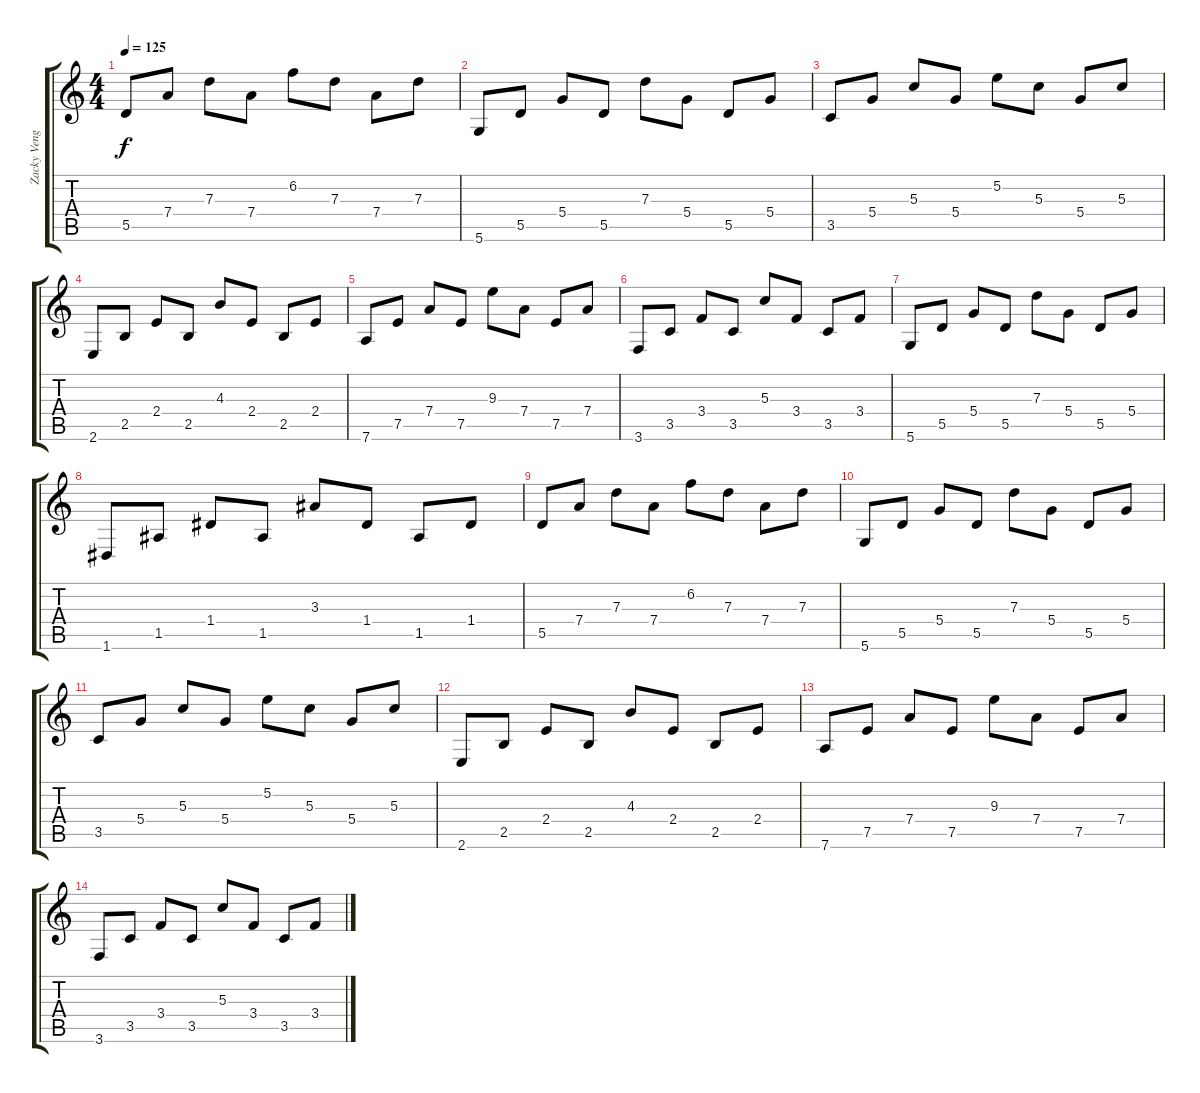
\track ("Zacky Vengeance" "Zacky Veng") {instrument distortionguitar}
\staff {score tabs}
\tuning (E4 B3 G3 D3 A2 D2) {hide}
\ts (4 4)
\tempo 125
\clef g2
\ks c
5.5.8{dy f volume 13} 7.4.8 7.3.8 7.4.8 6.2.8 7.3.8 7.4.8 7.3.8 |
5.6.8 5.5.8 5.4.8 5.5.8 7.3.8 5.4.8 5.5.8 5.4.8 |
3.5.8 5.4.8 5.3.8 5.4.8 5.2.8 5.3.8 5.4.8 5.3.8 |
2.6.8 2.5.8 2.4.8 2.5.8 4.3.8 2.4.8 2.5.8 2.4.8 |
7.6.8 7.5.8 7.4.8 7.5.8 9.3.8 7.4.8 7.5.8 7.4.8 |
3.6.8 3.5.8 3.4.8 3.5.8 5.3.8 3.4.8 3.5.8 3.4.8 |
5.6.8 5.5.8 5.4.8 5.5.8 7.3.8 5.4.8 5.5.8 5.4.8 |
1.6.8 1.5.8 1.4.8 1.5.8 3.3.8 1.4.8 1.5.8 1.4.8 |
5.5.8 7.4.8 7.3.8 7.4.8 6.2.8 7.3.8 7.4.8 7.3.8 |
5.6.8 5.5.8 5.4.8 5.5.8 7.3.8 5.4.8 5.5.8 5.4.8 |
3.5.8 5.4.8 5.3.8 5.4.8 5.2.8 5.3.8 5.4.8 5.3.8 |
2.6.8 2.5.8 2.4.8 2.5.8 4.3.8 2.4.8 2.5.8 2.4.8 |
7.6.8 7.5.8 7.4.8 7.5.8 9.3.8 7.4.8 7.5.8 7.4.8 |
3.6.8 3.5.8 3.4.8 3.5.8 5.3.8 3.4.8 3.5.8 3.4.8
